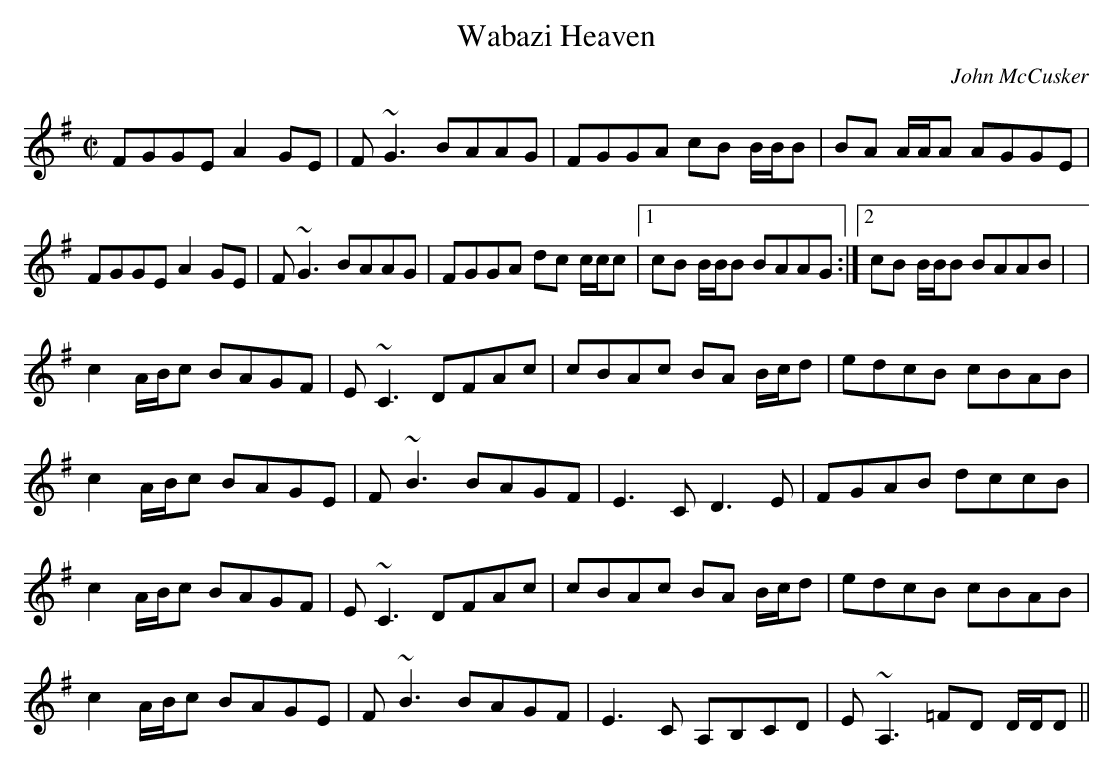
X:1
T:Wabazi Heaven
M:C|
L:1/8
C:John McCusker
K:EMin
FGGE A2GE|F~G3 BAAG|FGGA cB B/2B/2B|BA A/2A/2A AGGE|
!FGGE A2GE|F~G3 BAAG|FGGA dc c/2c/2c|1cB B/2B/2B BAAG:|2cB B/2B/2B BAAB|
|
!c2 A/2B/2c BAGF|E~C3 DFAc|cBAc BA B/2c/2d|edcB cBAB|
!c2 A/2B/2c BAGE|F~B3 BAGF|E3C D3E|FGAB dccB|
!c2 A/2B/2c BAGF|E~C3 DFAc|cBAc BA B/2c/2d|edcB cBAB|
!c2 A/2B/2c BAGE|F~B3 BAGF|E3C A,B,CD|E~A,3 =FD D/2D/2D||
